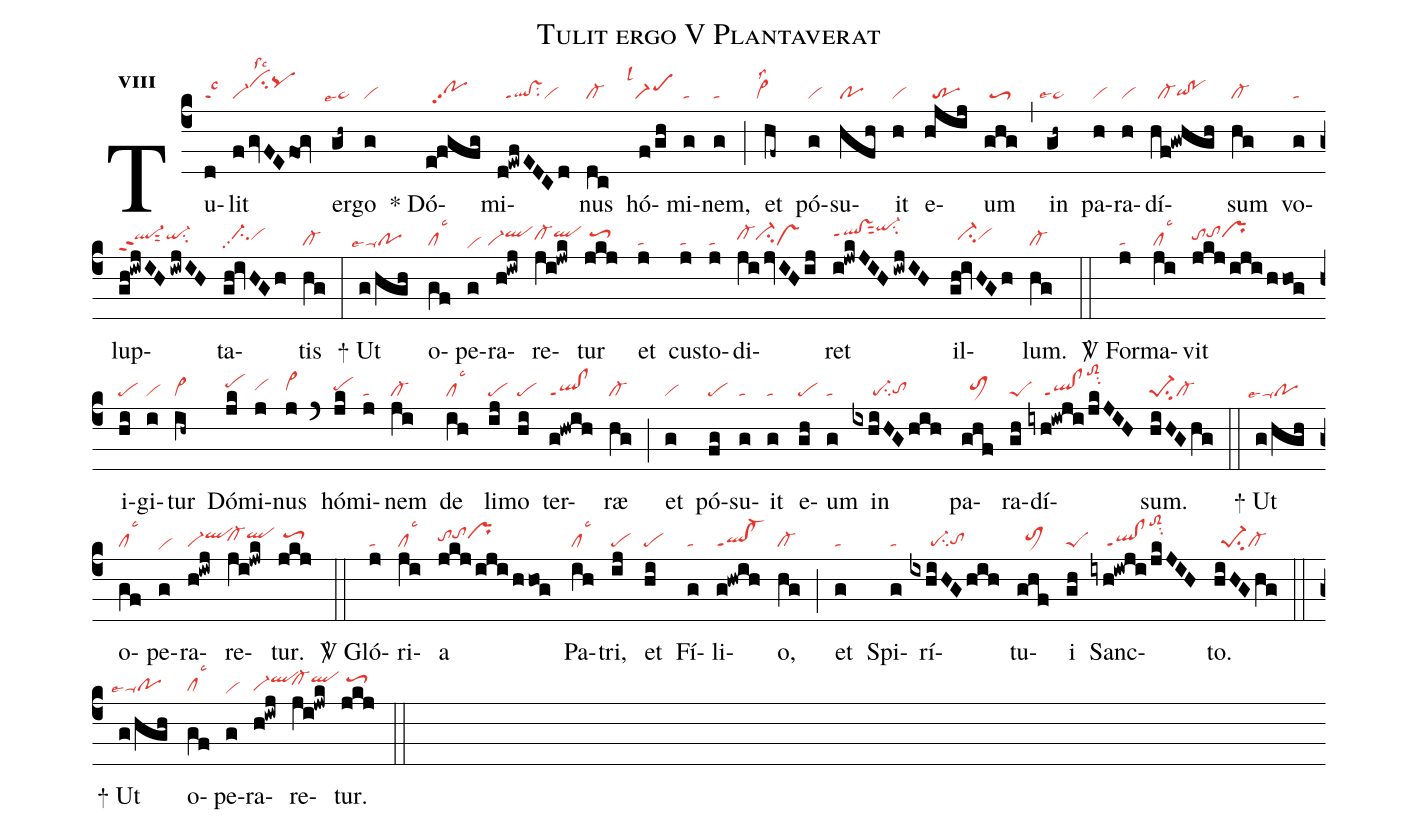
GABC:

name:Tulit ergo V Plantaverat;
office-part:re;
mode:8;
nabc-lines:1;
%%
initial-style: 1;
name: Tulit ergo Dominus;
mode: 8;
office-part: Responsorium;
annotation: Resp.;
annotation: viii;
nabc-lines:1;
%%
(c4) Tu(d|talsc3)lit(f/gvFE/fog|vi-cihjlssc2pqhj) er(gh~|``ta>lse7)go(g|vi) <sp>*</sp> Dó(e!fgfg|//pohhpp2)mi(d!ewfEDCd|//ql!vsppt1su2vi)nus(dc|cl-) hó(f/gh|```scM1lsl1)mi(g|ta)nem,(g|ta) (;) et(hf~|``vi>lss2) pó(g|vi)su(hfh|po)it(h|vi) e(hjij|//tr)um(ghg|/toS3) (,) in(gh~|``ta>lse4) pa(h|vi)ra(h|vi)dí(hf!gwhgh|//cl-qihg!pohg)sum(hg|cl-) vo(g|ta)lup(gh!iwjIH/iwjIH|ql-hhppt2sut2qi-hhsu2)ta(gh!ivHGh|//ci-hhpp2vihh)tis(hg|cl-) (:)
<sp>+</sp> Ut(g/hgh|``ta-lse4po) o(gf|cllsc3)pe(g|vihe)ra(h!iwj|``vi-qlhi)re(ji!jwk|cl-hhqlhi)tur(jkj|/toS3hi) et(j|ta) cus(j|ta)to(j|ta)di(ji/jvIHij|cl-hhci-hhvs)ret(i!jwkJIH/iwjIH|qlhi!vshippt1sut2qi-hksu2) il(gh!ivHGh|//ci-hhvihh)lum.(hg|cl-) (::)

<sp>V/</sp> For(j|ta)ma(ji|cllsc3)vit(jkj/iji/hhog|tohhtohiprhi) i(hi|pe)gi(i|vi)tur(ih~|vi>) Dó(jk|pehi)mi(j|vihh)nus(j|vi>hh) (`) hó(jk|pehh)mi(j|ta)nem(ji|cl-) de(ih|cllsc3) li(ij|pe)mo(hi|pe) ter(g!hwih|ql!clppt1)ræ(hg|cl-) (;) et(g|vi) pó(fg|pe)su(g|ta)it(g|ta) e(gh|pe)um(g|ta) in(ixhiHGhih|/////pe-su2tohg) pa(ghf|//toM1hh)ra(gh|peS)dí(iyh!iwji/jkJIH|////ql!clppt1toS2hmsu2)sum.(hiHGhg|pe-1su2cl-) (::)
<sp>+</sp> Ut(g/hgh|``ta-lse4po) o(gf|cllsc3)pe(g|vihe)ra(h!iwj|vi-qlhi)re(ji!jwk|cl-hhqlhi)tur.(jkj|/toS3hi) (::)

<sp>V/</sp> Gló(j|ta)ri(ji|cllsc3)a(jkj/iji/hhog|tohhtohiprhi) Pa(ih|cllsc3)tri,(ij|pe) et(hi|pe) Fí(g|ta)li(g!hwih|ql!cl-ppt1)o,(hg|cl-) (;) et(g|ta) Spi(g|ta)rí(ixhiHG/hih|/////pe-su2tohg)tu(ghf|//toM1hh)i(gh|peS) Sanc(iyh!iwji/jkJIH|////ql!clppt1toS2hmsu2)to.(hiHGhg|//pe-1su2cl-) (::)
<sp>+</sp> Ut(g/hgh|``ta-lse4po) o(gf|cllsc3)pe(g|vihe)ra(h!iwj|vi-qlhi)re(ji!jwk|cl-hhqlhi)tur.(jkj|/toS3hi) (::)
